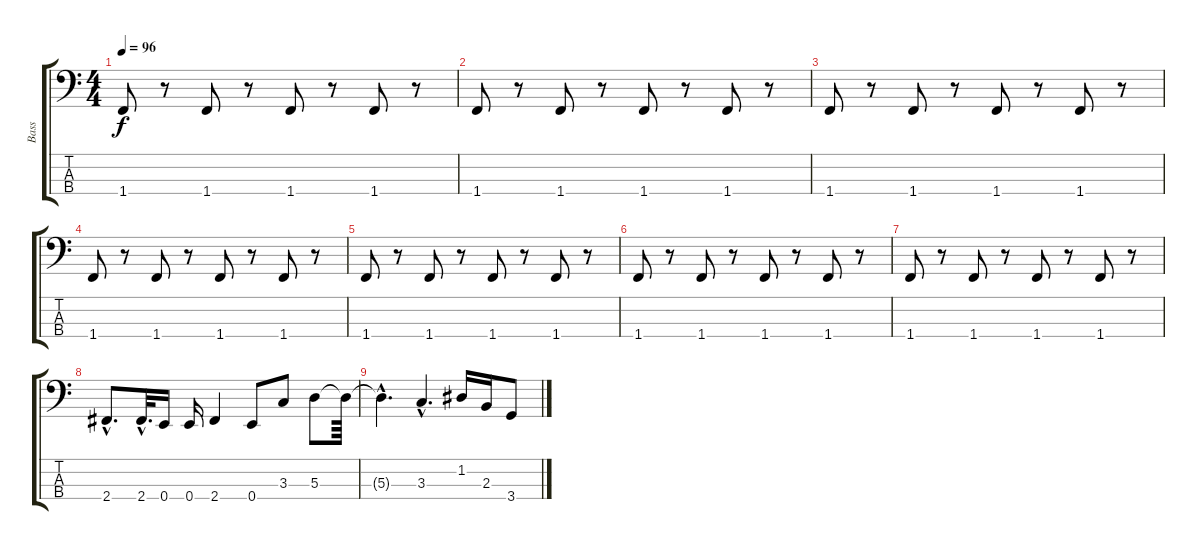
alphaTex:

\track ("Bass" "Bass") {instrument electricbasspick}
\staff {score tabs}
\tuning (G2 D2 A1 E1) {hide}
\ts (4 4)
\tempo 96
\clef f4
\ks c
1.4.8{dy f} r.8 1.4.8 r.8 1.4.8 r.8 1.4.8 r.8 |
1.4.8 r.8 1.4.8 r.8 1.4.8 r.8 1.4.8 r.8 |
1.4.8 r.8 1.4.8 r.8 1.4.8 r.8 1.4.8 r.8 |
1.4.8 r.8 1.4.8 r.8 1.4.8 r.8 1.4.8 r.8 |
1.4.8 r.8 1.4.8 r.8 1.4.8 r.8 1.4.8 r.8 |
1.4.8 r.8 1.4.8 r.8 1.4.8 r.8 1.4.8 r.8 |
1.4.8 r.8 1.4.8 r.8 1.4.8 r.8 1.4.8 r.8 |
2.4{hac}.8{d} 2.4{hac}.32{d} 0.4.16 0.4.16 2.4.4 0.4.8 3.3.8 5.3.8 5.3{t}.64 |
5.3{hac t}.4{d} 3.3{hac}.4{d} 1.2.16 2.3.16 3.4.8
